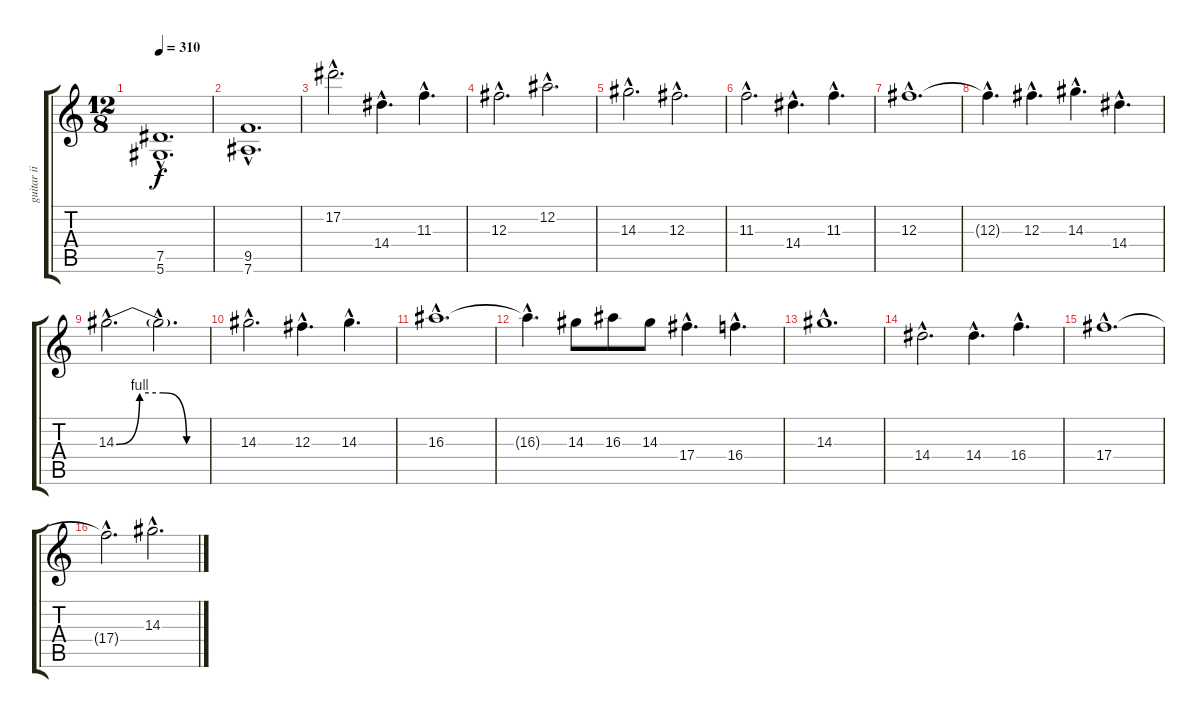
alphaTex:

\track ("guitar ii" "guitar ii") {instrument overdrivenguitar}
\staff {score tabs}
\tuning (Eb4 Bb3 Gb3 Db3 Ab2 Eb2) {hide}
\ts (12 8)
\tempo 310
\clef g2
\ks c
(7.5{hac} 5.6{hac}).1{d dy f} |
(9.5{hac} 7.6{hac}).1{d} |
17.2{hac}.2{d volume 16} 14.4{hac}.4{d} 11.3{hac}.4{d} |
12.3{hac}.2{d} 12.2{hac}.2{d} |
14.3{hac}.2{d volume 16} 12.3{hac}.2{d} |
11.3{hac}.2{d} 14.4{hac}.4{d} 11.3{hac}.4{d} |
12.3{hac}.1{d volume 16} |
12.3{hac t}.4{d} 12.3{hac}.4{d} 14.3{hac}.4{d} 14.4{hac}.4{d} |
14.3{be (custom 0 0 15 4 30 4 45 0 60 0) hac}.2{d volume 16} 14.3{hac t}.2{d} |
14.3{hac}.2{d} 12.3{hac}.4{d} 14.3{hac}.4{d} |
16.3{hac}.1{d} |
16.3{hac t}.4{d volume 16} 14.3.8 16.3.8 14.3.8 17.4{hac}.4{d} 16.4{hac}.4{d} |
14.3{hac}.1{d} |
14.4{hac}.2{d} 14.4{hac}.4{d} 16.4{hac}.4{d} |
17.4{hac}.1{d volume 16} |
17.4{hac t}.2{d} 14.3{hac}.2{d}
